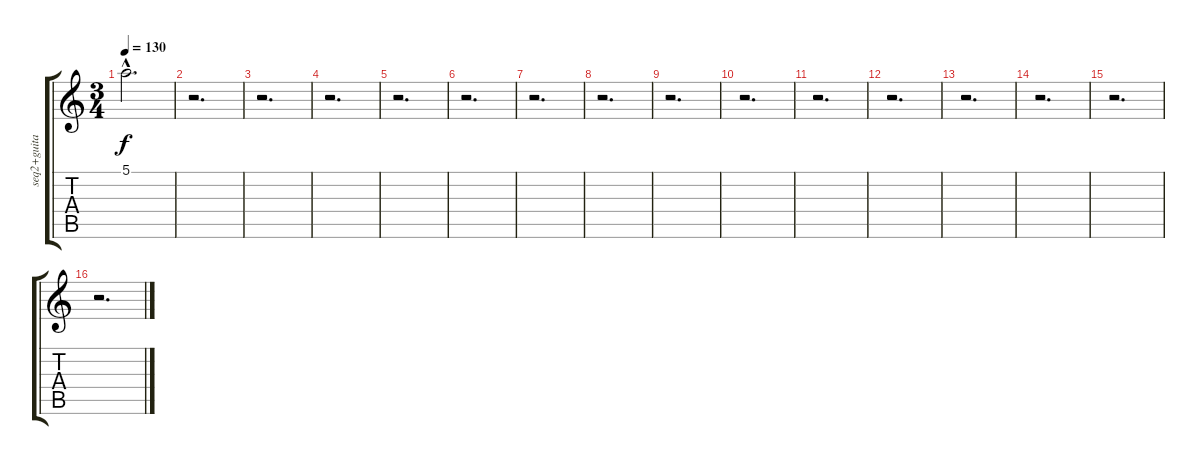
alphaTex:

\track ("seq2+guitar" "seq2+guita") {instrument acousticguitarnylon}
\staff {score tabs}
\tuning (E4 B3 G3 D3 A2 E2) {hide}
\ts (3 4)
\tempo 130
\clef g2
\ks c
5.1{hac t}.2{d dy f} |
r.2{d} |
r.2{d} |
r.2{d} |
r.2{d} |
r.2{d} |
r.2{d} |
r.2{d} |
r.2{d} |
r.2{d} |
r.2{d} |
r.2{d} |
r.2{d} |
r.2{d} |
r.2{d} |
r.2{d}
